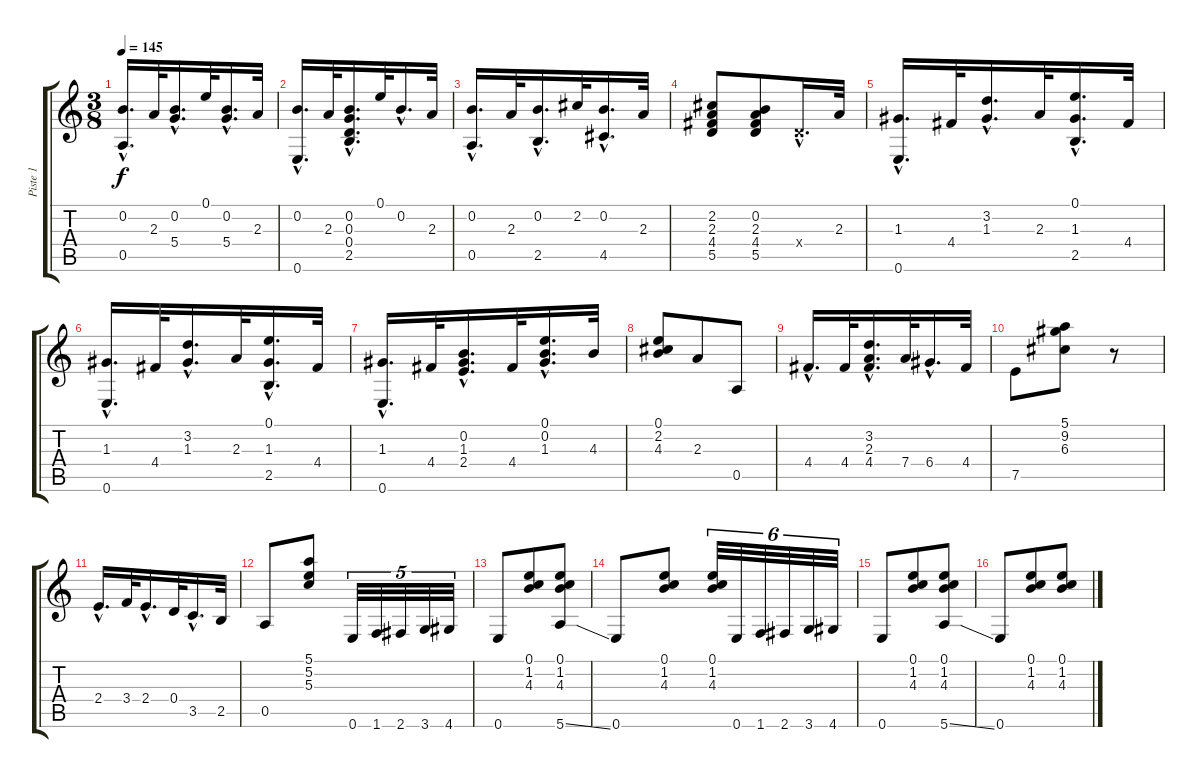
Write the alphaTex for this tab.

\track ("Piste 1" "Piste 1") {instrument acousticguitarnylon}
\staff {score tabs}
\tuning (E4 B3 G3 D3 A2 E2) {hide}
\ts (3 8)
\tempo 145
\clef g2
\ks c
(0.2{hac} 0.5{hac}).16{d dy f} 2.3.32 (0.2{hac} 5.4{hac}).16{d} 0.1.32 (0.2{hac} 5.4{hac}).16{d} 2.3.32 |
(0.2{hac} 0.6{hac}).16{d} 2.3.32 (0.2{hac} 0.3{hac} 0.4{hac} 2.5{hac}).16{d} 0.1.32 0.2{hac}.16{d} 2.3.32 |
(0.2{hac} 0.5{hac}).16{d} 2.3.32 (0.2{hac} 2.5{hac}).16{d} 2.2.32 (0.2{hac} 4.5{hac}).16{d} 2.3.32 |
(2.2 2.3 4.4 5.5).8 (0.2 2.3 4.4 5.5).8 0.4{hac x}.16{d} 2.3.32 |
(1.3{hac} 0.6{hac}).16{d} 4.4.32 (3.2{hac} 1.3{hac}).16{d} 2.3.32 (0.1{hac} 1.3{hac} 2.5{hac}).16{d} 4.4.32 |
(1.3{hac} 0.6{hac}).16{d} 4.4.32 (3.2{hac} 1.3{hac}).16{d} 2.3.32 (0.1{hac} 1.3{hac} 2.5{hac}).16{d} 4.4.32 |
(1.3{hac} 0.6{hac}).16{d} 4.4.32 (0.2{hac} 1.3{hac} 2.4{hac}).16{d} 4.4.32 (0.1{hac} 0.2{hac} 1.3{hac}).16{d} 4.3.32 |
(0.1 2.2 4.3).8 2.3.8 0.5.8 |
4.4{hac}.16{d} 4.4.32 (3.2{hac} 2.3{hac} 4.4{hac}).16{d} 7.4.32 6.4{hac}.16{d} 4.4.32 |
7.5.8 (5.1 9.2 6.3).8 r.8 |
2.4{hac}.16{d} 3.4.32 2.4{hac}.16{d} 0.4.32 3.5{hac}.16{d} 2.5.32 |
0.5.8 (5.1 5.2 5.3).8 0.6.32{tu (5 4)} 1.6.32{tu (5 4)} 2.6.32{tu (5 4)} 3.6.32{tu (5 4)} 4.6.32{tu (5 4)} |
0.6.8 (0.1 1.2 4.3).8 (0.1 1.2 4.3 5.6{ss}).8 |
0.6.8 (0.1 1.2 4.3).8 (0.1 1.2 4.3).32{tu (6 4)} 0.6.32{tu (6 4)} 1.6.32{tu (6 4)} 2.6.32{tu (6 4)} 3.6.32{tu (6 4)} 4.6.32{tu (6 4)} |
0.6.8 (0.1 1.2 4.3).8 (0.1 1.2 4.3 5.6{ss}).8 |
0.6.8 (0.1 1.2 4.3).8 (0.1 1.2 4.3).8
